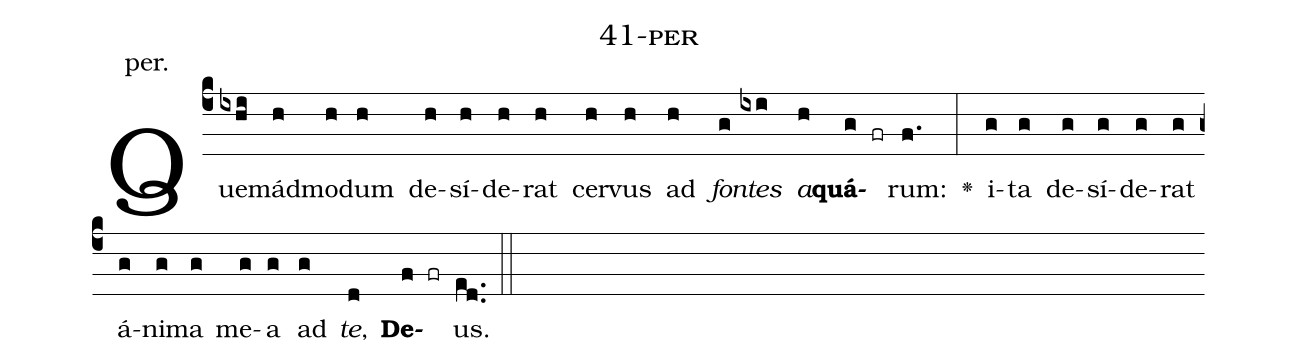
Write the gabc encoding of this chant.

name: 41-per;
annotation: per.;
%%
(c4)Quem(ixhi)ád(h)mo(h)dum(h) de(h)sí(h)de(h)rat(h) cer(h)vus(h) ad(h) <i>fon</i>(g)<i>tes</i>(ixi) <i>a</i>(h)<b>quá</b>(g fr)rum:(f.) <v>\greheightstar</v>(:) i(g)ta(g) de(g)sí(g)de(g)rat(g) á(g)ni(g)ma(g) me(g)a(g) ad(g) <i>te</i>,(d) <b>De</b>(f fr)us.(ed..) (::)


%E(g) u(g) o(g) u(d) a(f) e.(ed..) (::)
